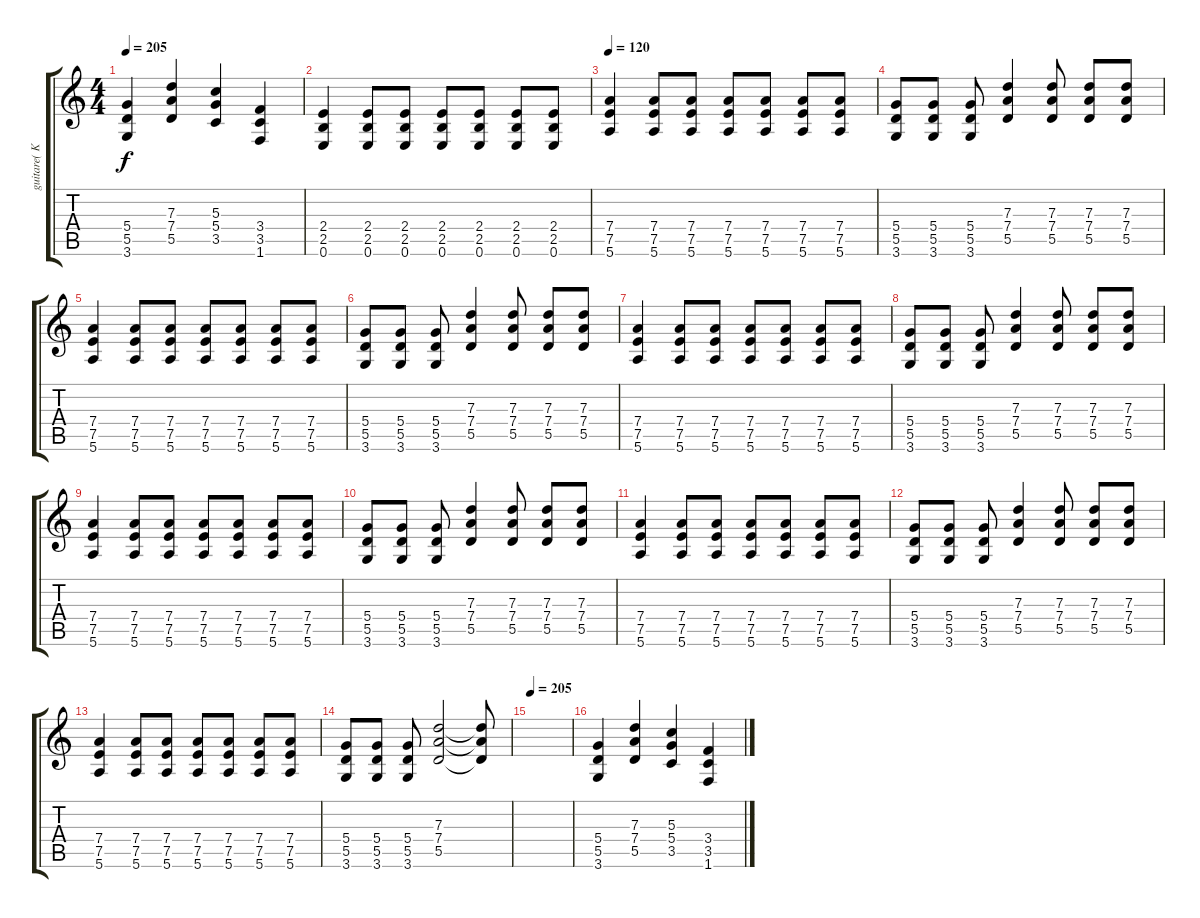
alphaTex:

\track ("guitare( Kabula )" "guitare( K") {instrument distortionguitar}
\staff {score tabs}
\tuning (E4 B3 G3 D3 A2 E2) {hide}
\ts (4 4)
\tempo 205
\clef g2
\ks c
(5.4 5.5 3.6).4{dy f} (7.3 7.4 5.5).4 (5.3 5.4 3.5).4 (3.4 3.5 1.6).4 |
(2.4 2.5 0.6).4 (2.4 2.5 0.6).8 (2.4 2.5 0.6).8 (2.4 2.5 0.6).8 (2.4 2.5 0.6).8 (2.4 2.5 0.6).8 (2.4 2.5 0.6).8 |
\tempo 120
(7.4 7.5 5.6).4 (7.4 7.5 5.6).8 (7.4 7.5 5.6).8 (7.4 7.5 5.6).8 (7.4 7.5 5.6).8 (7.4 7.5 5.6).8 (7.4 7.5 5.6).8 |
(5.4 5.5 3.6).8 (5.4 5.5 3.6).8 (5.4 5.5 3.6).8 (7.3 7.4 5.5).4 (7.3 7.4 5.5).8 (7.3 7.4 5.5).8 (7.3 7.4 5.5).8 |
(7.4 7.5 5.6).4 (7.4 7.5 5.6).8 (7.4 7.5 5.6).8 (7.4 7.5 5.6).8 (7.4 7.5 5.6).8 (7.4 7.5 5.6).8 (7.4 7.5 5.6).8 |
(5.4 5.5 3.6).8 (5.4 5.5 3.6).8 (5.4 5.5 3.6).8 (7.3 7.4 5.5).4 (7.3 7.4 5.5).8 (7.3 7.4 5.5).8 (7.3 7.4 5.5).8 |
(7.4 7.5 5.6).4 (7.4 7.5 5.6).8 (7.4 7.5 5.6).8 (7.4 7.5 5.6).8 (7.4 7.5 5.6).8 (7.4 7.5 5.6).8 (7.4 7.5 5.6).8 |
(5.4 5.5 3.6).8 (5.4 5.5 3.6).8 (5.4 5.5 3.6).8 (7.3 7.4 5.5).4 (7.3 7.4 5.5).8 (7.3 7.4 5.5).8 (7.3 7.4 5.5).8 |
(7.4 7.5 5.6).4 (7.4 7.5 5.6).8 (7.4 7.5 5.6).8 (7.4 7.5 5.6).8 (7.4 7.5 5.6).8 (7.4 7.5 5.6).8 (7.4 7.5 5.6).8 |
(5.4 5.5 3.6).8 (5.4 5.5 3.6).8 (5.4 5.5 3.6).8 (7.3 7.4 5.5).4 (7.3 7.4 5.5).8 (7.3 7.4 5.5).8 (7.3 7.4 5.5).8 |
(7.4 7.5 5.6).4 (7.4 7.5 5.6).8 (7.4 7.5 5.6).8 (7.4 7.5 5.6).8 (7.4 7.5 5.6).8 (7.4 7.5 5.6).8 (7.4 7.5 5.6).8 |
(5.4 5.5 3.6).8 (5.4 5.5 3.6).8 (5.4 5.5 3.6).8 (7.3 7.4 5.5).4 (7.3 7.4 5.5).8 (7.3 7.4 5.5).8 (7.3 7.4 5.5).8 |
(7.4 7.5 5.6).4 (7.4 7.5 5.6).8 (7.4 7.5 5.6).8 (7.4 7.5 5.6).8 (7.4 7.5 5.6).8 (7.4 7.5 5.6).8 (7.4 7.5 5.6).8 |
(5.4 5.5 3.6).8 (5.4 5.5 3.6).8 (5.4 5.5 3.6).8 (7.3 7.4 5.5).2 (7.3{t} 7.4{t} 5.5{t}).8 |
\tempo 205
|
(5.4 5.5 3.6).4 (7.3 7.4 5.5).4 (5.3 5.4 3.5).4 (3.4 3.5 1.6).4
